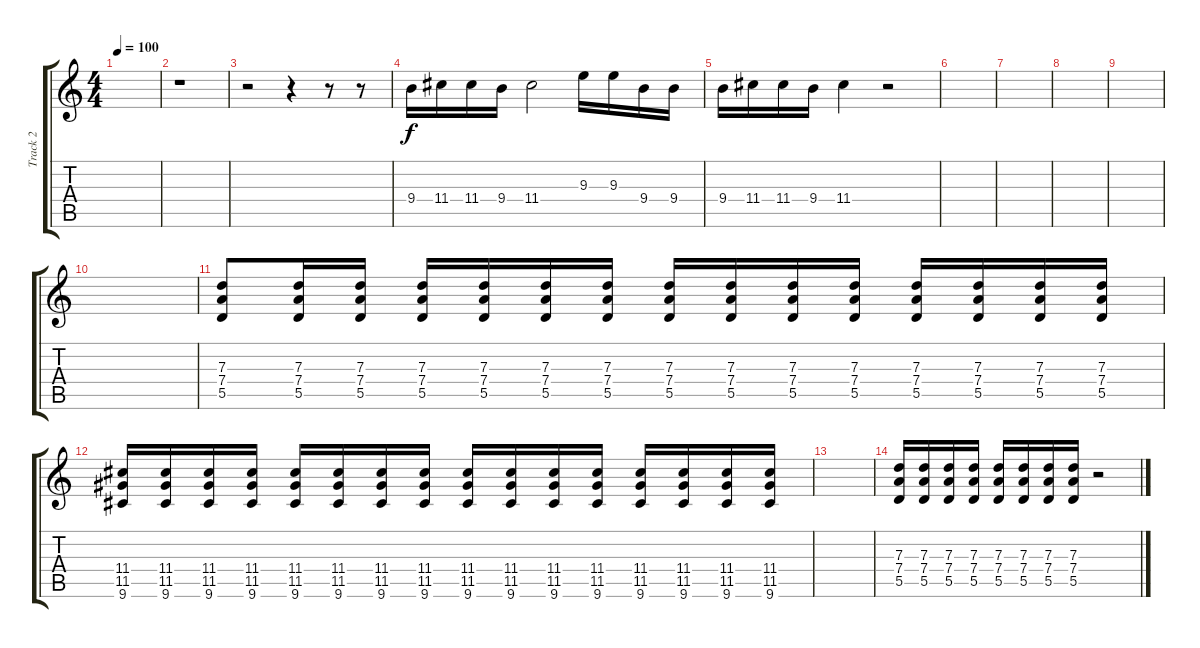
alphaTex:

\track ("Track 2" "Track 2") {instrument distortionguitar bank 255}
\staff {score tabs}
\tuning (E4 B3 G3 D3 A2 E2) {hide}
\ts (4 4)
\tempo 100
\clef g2
\ks c
|
r.1 |
r.2 r.4 r.8 r.8 |
9.4.16 11.4.16 11.4.16 9.4.16 11.4.2 9.3.16 9.3.16 9.4.16 9.4.16 |
9.4.16 11.4.16 11.4.16 9.4.16 11.4.4 r.2 |
|
|
|
|
|
(7.3 7.4 5.5).8 (7.3 7.4 5.5).16 (7.3 7.4 5.5).16 (7.3 7.4 5.5).16 (7.3 7.4 5.5).16 (7.3 7.4 5.5).16 (7.3 7.4 5.5).16 (7.3 7.4 5.5).16 (7.3 7.4 5.5).16 (7.3 7.4 5.5).16 (7.3 7.4 5.5).16 (7.3 7.4 5.5).16 (7.3 7.4 5.5).16 (7.3 7.4 5.5).16 (7.3 7.4 5.5).16 |
(11.4 11.5 9.6).16 (11.4 11.5 9.6).16 (11.4 11.5 9.6).16 (11.4 11.5 9.6).16 (11.4 11.5 9.6).16 (11.4 11.5 9.6).16 (11.4 11.5 9.6).16 (11.4 11.5 9.6).16 (11.4 11.5 9.6).16 (11.4 11.5 9.6).16 (11.4 11.5 9.6).16 (11.4 11.5 9.6).16 (11.4 11.5 9.6).16 (11.4 11.5 9.6).16 (11.4 11.5 9.6).16 (11.4 11.5 9.6).16 |
|
(7.3 7.4 5.5).16 (7.3 7.4 5.5).16 (7.3 7.4 5.5).16 (7.3 7.4 5.5).16 (7.3 7.4 5.5).16 (7.3 7.4 5.5).16 (7.3 7.4 5.5).16 (7.3 7.4 5.5).16 r.2
